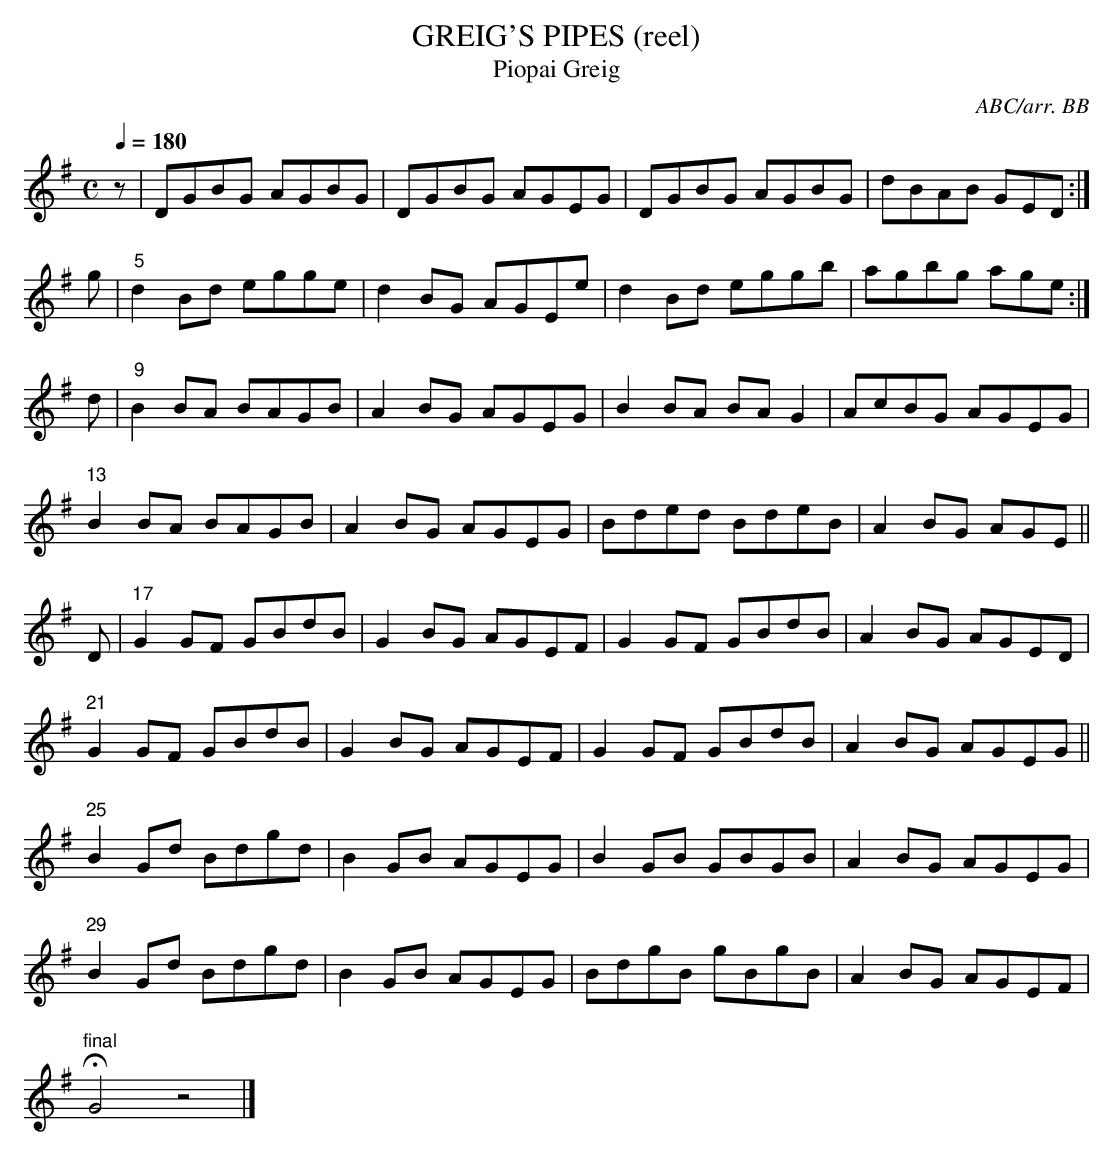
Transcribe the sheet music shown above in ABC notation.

X:1
T:GREIG'S PIPES (reel)
T:Piopai Greig
C:ABC/arr. BB
which is usually played (1) mm 9-13 (2) mm 5-8,
repeated (3) mm 1-4. I'm not sure where Breathnach
got mm 17-32 in this version.
M:C
L:1/8
Q:1/4=180
K:G
z|DGBG AGBG|DGBG AGEG|DGBG AGBG|dBAB GED:|
g|"5"d2Bd egge|d2BG AGEe|d2Bd eggb|agbg age:|
d|"9"B2BA BAGB|A2BG AGEG|B2BA BAG2|AcBG AGEG|
"13"B2BA BAGB|A2BG AGEG|Bded BdeB|A2BG AGE||
D|"17"G2GF GBdB|G2BG AGEF|G2GF GBdB|A2BG AGED|
"21"G2GF GBdB|G2BG AGEF|G2GF GBdB|A2BG AGEG||
"25"B2Gd Bdgd|B2GB AGEG|B2GB GBGB|A2BG AGEG|
"29"B2Gd Bdgd|B2GB AGEG|BdgB gBgB|A2BG AGEF|
"final"HG4z4|]
